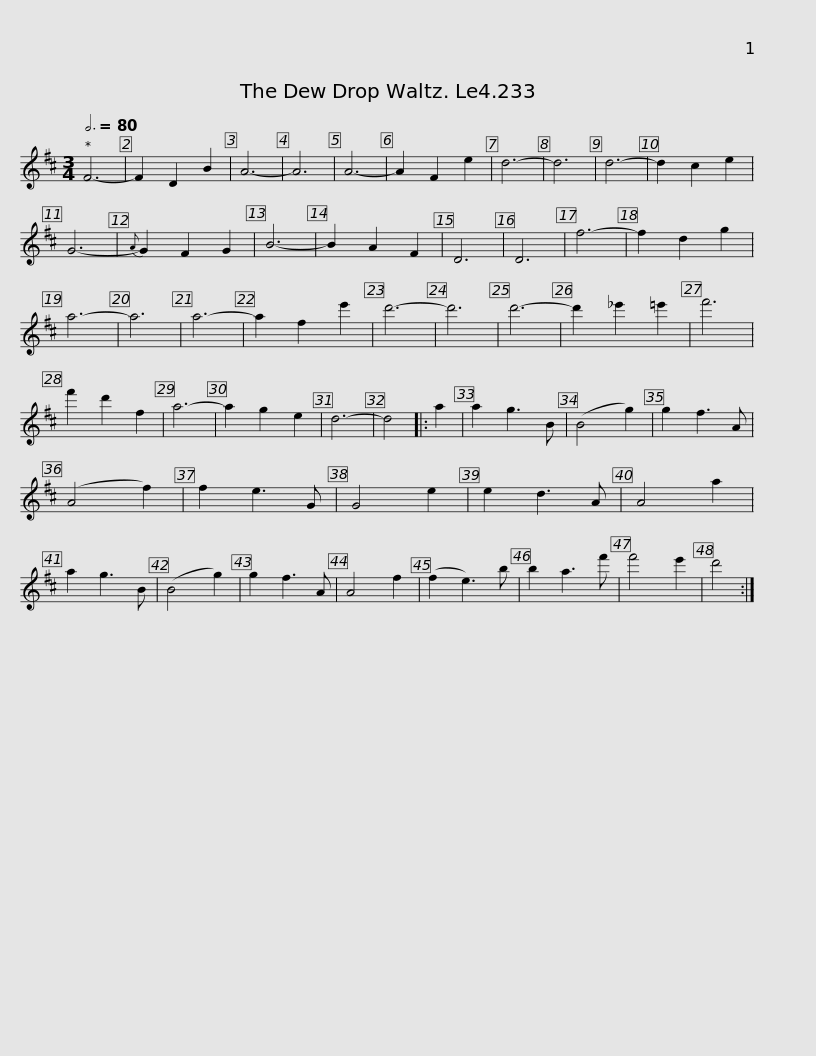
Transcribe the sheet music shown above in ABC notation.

X:1
L:1/8
Q:3/4=80
M:3/4
I:linebreak $
K:D
V:1 treble
V:1
 F6- | F2 D2 B2 | A6- | A6 | A6- | %5
 A2 F2 e2 | d6- | d6 | d6- | d2 c2 e2 | %10
 G6- |{A} G2 F2 G2 | B6- | B2 A2 F2 | D6 |$ %15
 D6 | f6- | f2 d2 g2 | a6- | a6 | %20
 a6- | a2 f2 e'2 | d'6- | d'6 | d'6- | %25
 d'2 _e'2 =e'2 | f'6 | f'2 d'2 f2 | a6- | a2 g2 e2 |$ %30
 d6- | d4 |: a2 | a2 g3 B | (B4 g2) | %35
 g2 f3 A | (A4 f2) | f2 e3 G | G4 e2 | e2 d3 A | %40
 A4 a2 | a2 g3 B | (B4 g2) |$ g2 f3 A | A4 f2 | %45
 (f2 e3) b | b2 a3 f' | f'4 e'2 | d'4 :| %49
